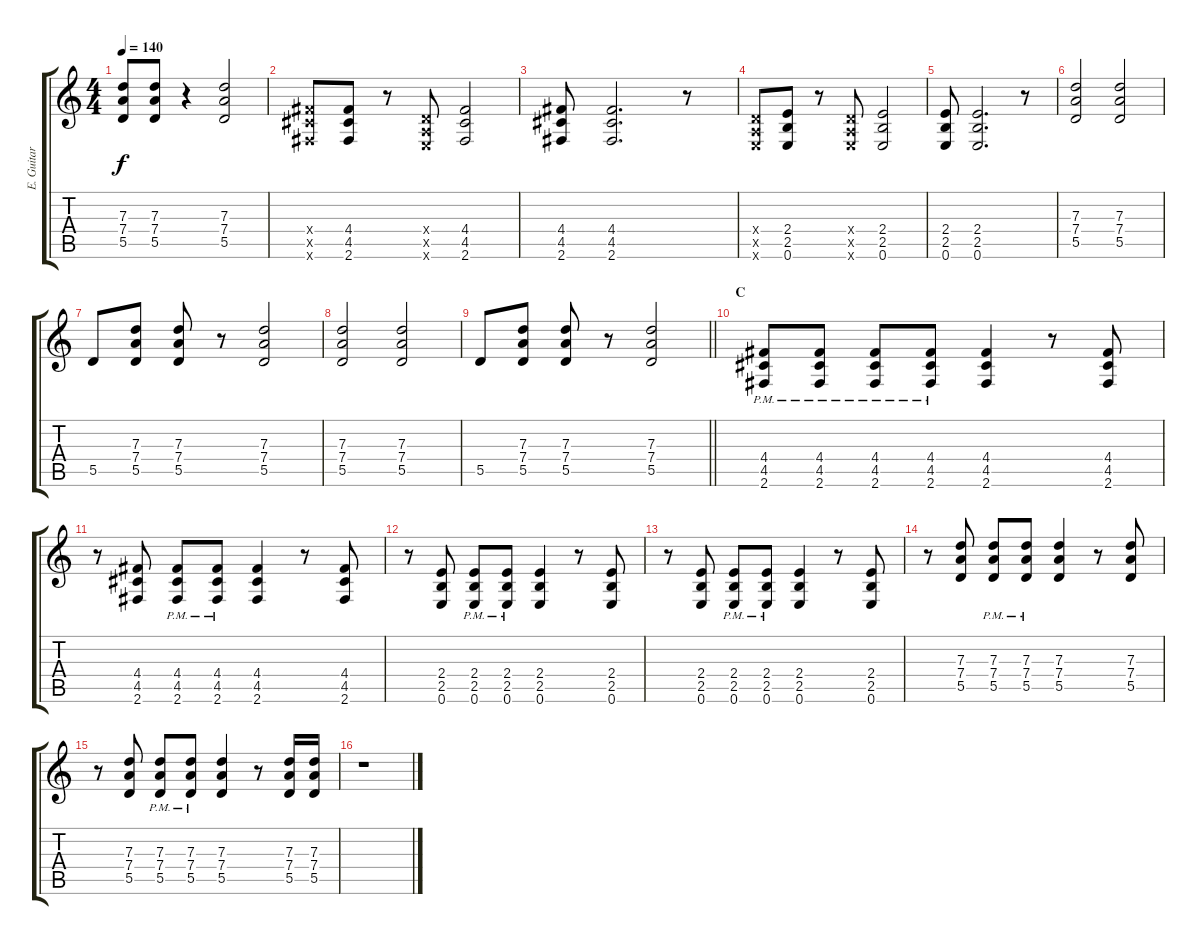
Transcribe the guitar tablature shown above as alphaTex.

\track ("E. Guitar II" "E. Guitar ") {instrument distortionguitar}
\staff {score tabs}
\tuning (E4 B3 G3 D3 A2 E2) {hide}
\ts (4 4)
\tempo 140
\clef g2
\ks c
(7.3{t} 7.4{t} 5.5{t}).8{dy f} (7.3 7.4 5.5).8 r.4 (7.3 7.4 5.5).2 |
(4.4{x} 4.5{x} 2.6{x}).8 (4.4 4.5 2.6).8 r.8 (0.4{x} 0.5{x} 0.6{x}).8 (4.4 4.5 2.6).2 |
(4.4 4.5 2.6).8 (4.4 4.5 2.6).2{d} r.8 |
(0.4{x} 0.5{x} 0.6{x}).8 (2.4 2.5 0.6).8 r.8 (0.4{x} 0.5{x} 0.6{x}).8 (2.4 2.5 0.6).2 |
(2.4 2.5 0.6).8 (2.4 2.5 0.6).2{d} r.8 |
(7.3 7.4 5.5).2 (7.3 7.4 5.5).2 |
5.5.8 (7.3 7.4 5.5).8 (7.3 7.4 5.5).8 r.8 (7.3 7.4 5.5).2 |
(7.3 7.4 5.5).2 (7.3 7.4 5.5).2 |
\barLineRight lightlight
5.5.8 (7.3 7.4 5.5).8 (7.3 7.4 5.5).8 r.8 (7.3 7.4 5.5).2 |
\section ("" "C")
(4.4{pm} 4.5{pm} 2.6{pm}).8 (4.4{pm} 4.5{pm} 2.6{pm}).8 (4.4{pm} 4.5{pm} 2.6{pm}).8 (4.4{pm} 4.5{pm} 2.6{pm}).8 (4.4 4.5 2.6).4 r.8 (4.4 4.5 2.6).8 |
r.8 (4.4 4.5 2.6).8 (4.4{pm} 4.5{pm} 2.6{pm}).8 (4.4{pm} 4.5{pm} 2.6{pm}).8 (4.4 4.5 2.6).4 r.8 (4.4 4.5 2.6).8 |
r.8 (2.4 2.5 0.6).8 (2.4{pm} 2.5{pm} 0.6{pm}).8 (2.4{pm} 2.5{pm} 0.6{pm}).8 (2.4 2.5 0.6).4 r.8 (2.4 2.5 0.6).8 |
r.8 (2.4 2.5 0.6).8 (2.4{pm} 2.5{pm} 0.6{pm}).8 (2.4{pm} 2.5{pm} 0.6{pm}).8 (2.4 2.5 0.6).4 r.8 (2.4 2.5 0.6).8 |
r.8 (7.3 7.4 5.5).8 (7.3{pm} 7.4{pm} 5.5{pm}).8 (7.3{pm} 7.4{pm} 5.5{pm}).8 (7.3 7.4 5.5).4 r.8 (7.3 7.4 5.5).8 |
r.8 (7.3 7.4 5.5).8 (7.3{pm} 7.4{pm} 5.5{pm}).8 (7.3{pm} 7.4{pm} 5.5{pm}).8 (7.3 7.4 5.5).4 r.8 (7.3 7.4 5.5).16 (7.3 7.4 5.5).16 |
r.1
